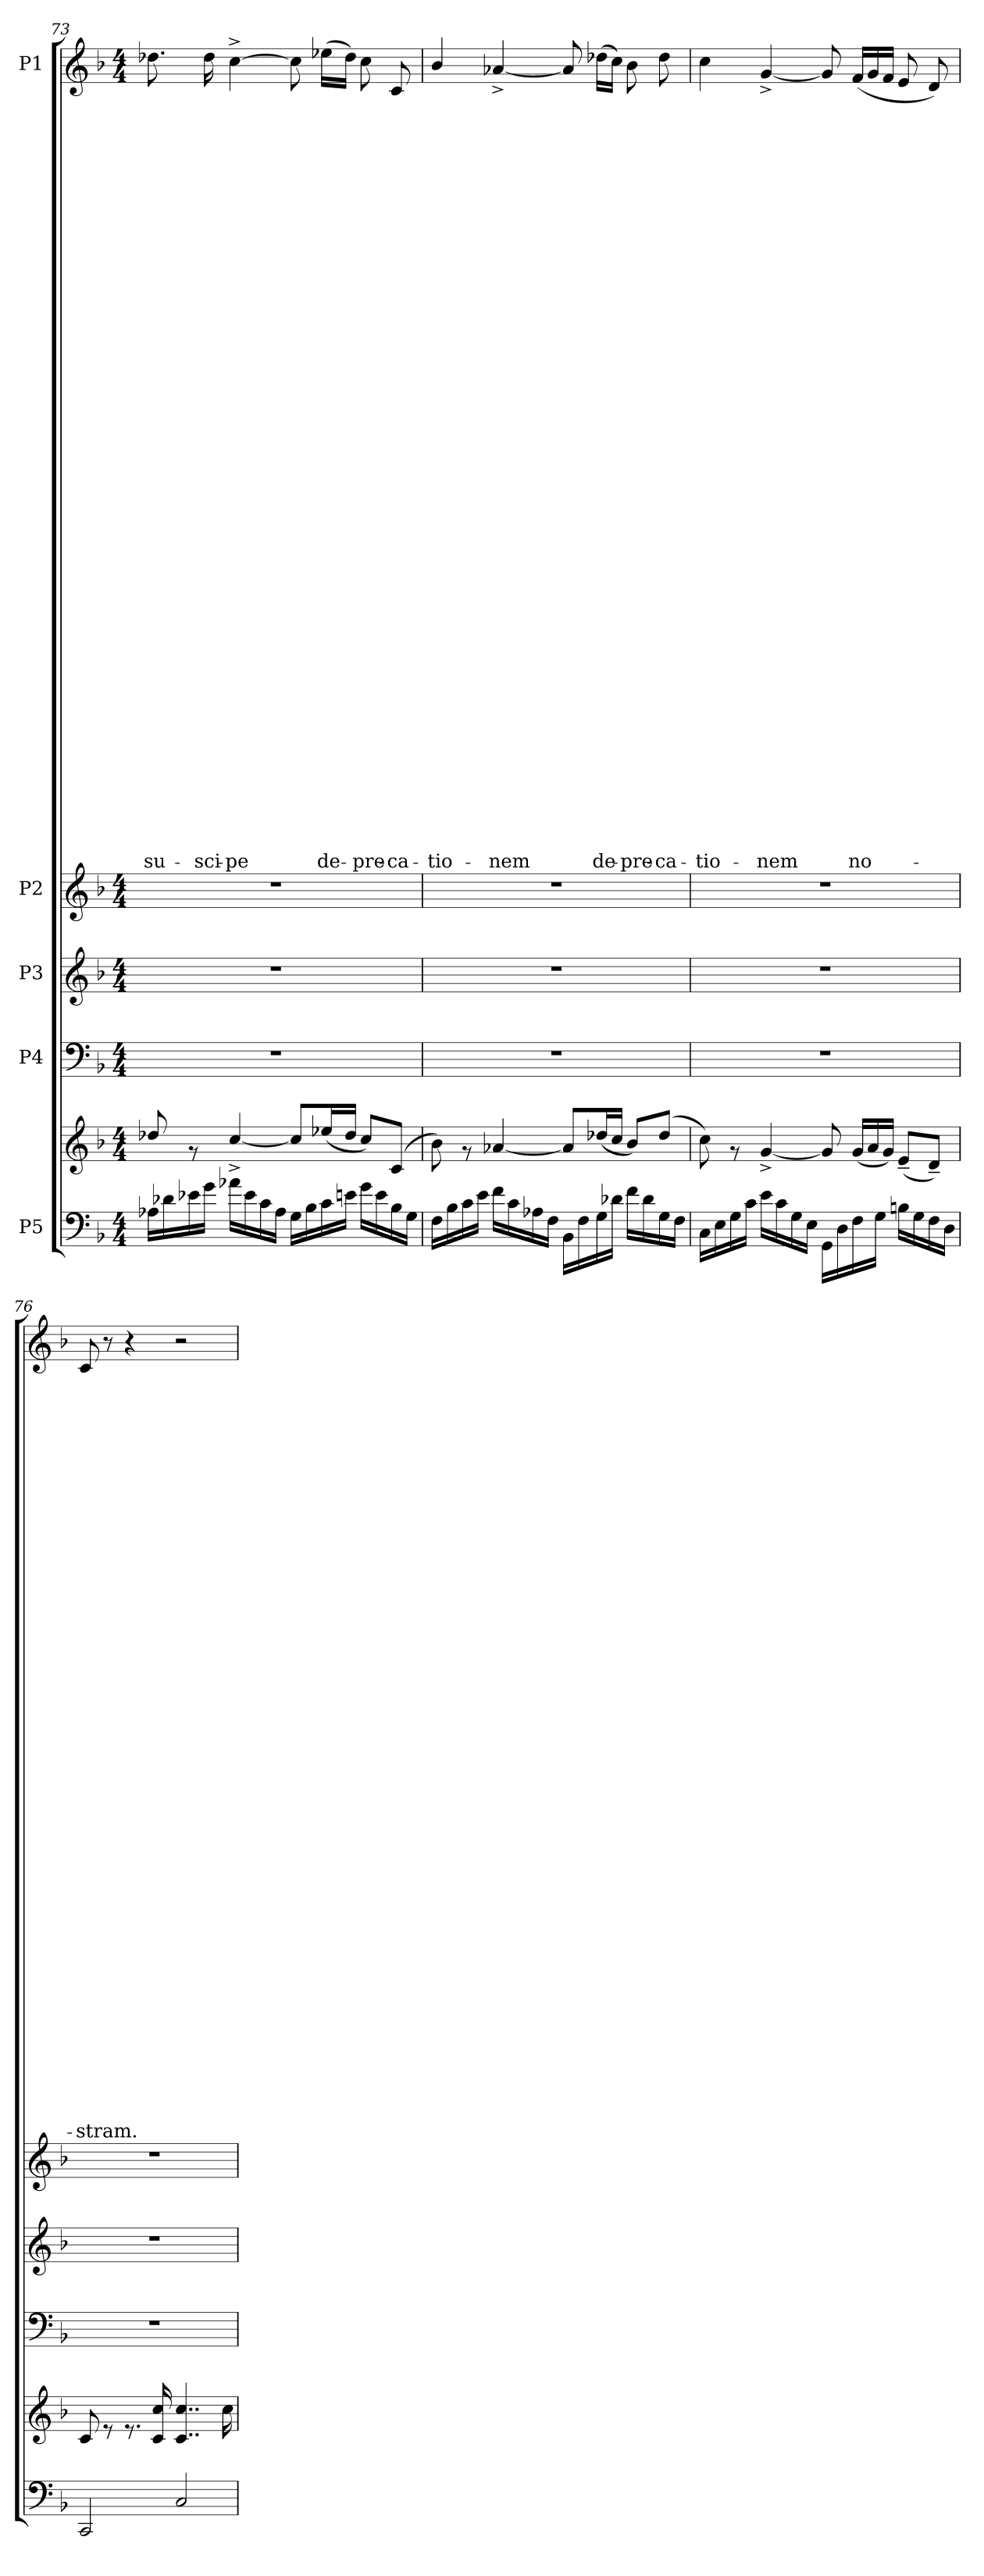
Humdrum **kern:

**kern	**kern	**kern	**kern	**kern	**kern	**text	**text	**text	**text	**text	**text	**text	**text	**text	**text	**text	**text	**text	**text	**text	**text	**text	**text	**text	**text	**text	**text	**text	**text	**text	**text	**text	**text	**text	**text	**text	**text	**text	**text	**text	**text	**text	**text	**text	**text	**text
*part5	*part5	*part4	*part3	*part2	*part1	*part1	*part1	*part1	*part1	*part1	*part1	*part1	*part1	*part1	*part1	*part1	*part1	*part1	*part1	*part1	*part1	*part1	*part1	*part1	*part1	*part1	*part1	*part1	*part1	*part1	*part1	*part1	*part1	*part1	*part1	*part1	*part1	*part1	*part1	*part1	*part1	*part1	*part1	*part1	*part1	*part1
*staff6	*staff5	*staff4	*staff3	*staff2	*staff1	*staff1	*staff1	*staff1	*staff1	*staff1	*staff1	*staff1	*staff1	*staff1	*staff1	*staff1	*staff1	*staff1	*staff1	*staff1	*staff1	*staff1	*staff1	*staff1	*staff1	*staff1	*staff1	*staff1	*staff1	*staff1	*staff1	*staff1	*staff1	*staff1	*staff1	*staff1	*staff1	*staff1	*staff1	*staff1	*staff1	*staff1	*staff1	*staff1	*staff1	*staff1
*I"P5	*	*I"P4	*I"P3	*I"P2	*I"P1	*	*	*	*	*	*	*	*	*	*	*	*	*	*	*	*	*	*	*	*	*	*	*	*	*	*	*	*	*	*	*	*	*	*	*	*	*	*	*	*	*
*clefF4	*clefG2	*clefF4	*clefG2	*clefG2	*clefG2	*	*	*	*	*	*	*	*	*	*	*	*	*	*	*	*	*	*	*	*	*	*	*	*	*	*	*	*	*	*	*	*	*	*	*	*	*	*	*	*	*
*	*	*	*ITrd7c12	*	*	*	*	*	*	*	*	*	*	*	*	*	*	*	*	*	*	*	*	*	*	*	*	*	*	*	*	*	*	*	*	*	*	*	*	*	*	*	*	*	*	*
*k[b-]	*k[b-]	*k[b-]	*k[b-]	*k[b-]	*k[b-]	*	*	*	*	*	*	*	*	*	*	*	*	*	*	*	*	*	*	*	*	*	*	*	*	*	*	*	*	*	*	*	*	*	*	*	*	*	*	*	*	*
*F:	*F:	*F:	*F:	*F:	*F:	*	*	*	*	*	*	*	*	*	*	*	*	*	*	*	*	*	*	*	*	*	*	*	*	*	*	*	*	*	*	*	*	*	*	*	*	*	*	*	*	*
*M4/4	*M4/4	*M4/4	*M4/4	*M4/4	*M4/4	*	*	*	*	*	*	*	*	*	*	*	*	*	*	*	*	*	*	*	*	*	*	*	*	*	*	*	*	*	*	*	*	*	*	*	*	*	*	*	*	*
=73	=73	=73	=73	=73	=73	=73	=73	=73	=73	=73	=73	=73	=73	=73	=73	=73	=73	=73	=73	=73	=73	=73	=73	=73	=73	=73	=73	=73	=73	=73	=73	=73	=73	=73	=73	=73	=73	=73	=73	=73	=73	=73	=73	=73	=73	=73
*^	*^	*	*	*	*	*	*	*	*	*	*	*	*	*	*	*	*	*	*	*	*	*	*	*	*	*	*	*	*	*	*	*	*	*	*	*	*	*	*	*	*	*	*	*	*	*
!	!	!	!	!	!	!	!	!	!	!	!	!	!	!	!	!	!	!	!	!	!	!	!	!	!	!	!	!	!	!	!	!	!	!	!	!	!	!	!	!	!	!	!	!	!	!	!	!LO:LY:b
16A-i\LL	1ryy	1ryy	8dd-i/	1r	1r	1r	8.dd-i\	.	.	.	.	.	.	.	.	.	.	.	.	.	.	.	.	.	.	.	.	.	.	.	.	.	.	.	.	.	.	.	.	.	.	.	.	.	.	.	.	su-
16d-i\	.	.	.	.	.	.	.	.	.	.	.	.	.	.	.	.	.	.	.	.	.	.	.	.	.	.	.	.	.	.	.	.	.	.	.	.	.	.	.	.	.	.	.	.	.	.	.	.
16e-i\	.	.	8r	.	.	.	.	.	.	.	.	.	.	.	.	.	.	.	.	.	.	.	.	.	.	.	.	.	.	.	.	.	.	.	.	.	.	.	.	.	.	.	.	.	.	.	.	.
!	!	!	!	!	!	!	!	!	!	!	!	!	!	!	!	!	!	!	!	!	!	!	!	!	!	!	!	!	!	!	!	!	!	!	!	!	!	!	!	!	!	!	!	!	!	!	!	!LO:LY:b
16g\JJ	.	.	.	.	.	.	16dd-\	.	.	.	.	.	.	.	.	.	.	.	.	.	.	.	.	.	.	.	.	.	.	.	.	.	.	.	.	.	.	.	.	.	.	.	.	.	.	.	.	-sci-
!	!	!	!	!	!	!	!	!	!	!	!	!	!	!	!	!	!	!	!	!	!	!	!	!	!	!	!	!	!	!	!	!	!	!	!	!	!	!	!	!	!	!	!	!	!	!	!	!LO:LY:b
16a-i\LL	.	.	[>4cc^>/	.	.	.	[>4cc^>\	.	.	.	.	.	.	.	.	.	.	.	.	.	.	.	.	.	.	.	.	.	.	.	.	.	.	.	.	.	.	.	.	.	.	.	.	.	.	.	.	-pe
16e-\	.	.	.	.	.	.	.	.	.	.	.	.	.	.	.	.	.	.	.	.	.	.	.	.	.	.	.	.	.	.	.	.	.	.	.	.	.	.	.	.	.	.	.	.	.	.	.	.
16c\	.	.	.	.	.	.	.	.	.	.	.	.	.	.	.	.	.	.	.	.	.	.	.	.	.	.	.	.	.	.	.	.	.	.	.	.	.	.	.	.	.	.	.	.	.	.	.	.
16A-\JJ	.	.	.	.	.	.	.	.	.	.	.	.	.	.	.	.	.	.	.	.	.	.	.	.	.	.	.	.	.	.	.	.	.	.	.	.	.	.	.	.	.	.	.	.	.	.	.	.
16G\LL	.	.	8cc/L]	.	.	.	8cc\]	.	.	.	.	.	.	.	.	.	.	.	.	.	.	.	.	.	.	.	.	.	.	.	.	.	.	.	.	.	.	.	.	.	.	.	.	.	.	.	.	.
16B-\	.	.	.	.	.	.	.	.	.	.	.	.	.	.	.	.	.	.	.	.	.	.	.	.	.	.	.	.	.	.	.	.	.	.	.	.	.	.	.	.	.	.	.	.	.	.	.	.
!	!	!	!	!	!	!	!	!	!	!	!	!	!	!	!	!	!	!	!	!	!	!	!	!	!	!	!	!	!	!	!	!	!	!	!	!	!	!	!	!	!	!	!	!	!	!	!	!LO:LY:b
16c\	.	.	(>16ee-i/L	.	.	.	(>16ee-i\LL	.	.	.	.	.	.	.	.	.	.	.	.	.	.	.	.	.	.	.	.	.	.	.	.	.	.	.	.	.	.	.	.	.	.	.	.	.	.	.	.	de-
16en\JJ	.	.	16dd-/JJ	.	.	.	16dd-\JJ)	.	.	.	.	.	.	.	.	.	.	.	.	.	.	.	.	.	.	.	.	.	.	.	.	.	.	.	.	.	.	.	.	.	.	.	.	.	.	.	.	.
!	!	!	!	!	!	!	!	!	!	!	!	!	!	!	!	!	!	!	!	!	!	!	!	!	!	!	!	!	!	!	!	!	!	!	!	!	!	!	!	!	!	!	!	!	!	!	!	!LO:LY:b
16g\LL	.	.	8cc/L)	.	.	.	8cc\	.	.	.	.	.	.	.	.	.	.	.	.	.	.	.	.	.	.	.	.	.	.	.	.	.	.	.	.	.	.	.	.	.	.	.	.	.	.	.	.	-pre-
16e\	.	.	.	.	.	.	.	.	.	.	.	.	.	.	.	.	.	.	.	.	.	.	.	.	.	.	.	.	.	.	.	.	.	.	.	.	.	.	.	.	.	.	.	.	.	.	.	.
!	!	!	!	!	!	!	!	!	!	!	!	!	!	!	!	!	!	!	!	!	!	!	!	!	!	!	!	!	!	!	!	!	!	!	!	!	!	!	!	!	!	!	!	!	!	!	!	!LO:LY:b
16B-\	.	.	(<8c/J	.	.	.	8c/	.	.	.	.	.	.	.	.	.	.	.	.	.	.	.	.	.	.	.	.	.	.	.	.	.	.	.	.	.	.	.	.	.	.	.	.	.	.	.	.	-ca-
16G\JJ	.	.	.	.	.	.	.	.	.	.	.	.	.	.	.	.	.	.	.	.	.	.	.	.	.	.	.	.	.	.	.	.	.	.	.	.	.	.	.	.	.	.	.	.	.	.	.	.
=74	=74	=74	=74	=74	=74	=74	=74	=74	=74	=74	=74	=74	=74	=74	=74	=74	=74	=74	=74	=74	=74	=74	=74	=74	=74	=74	=74	=74	=74	=74	=74	=74	=74	=74	=74	=74	=74	=74	=74	=74	=74	=74	=74	=74	=74	=74	=74	=74
!	!	!	!	!	!	!	!	!	!	!	!	!	!	!	!	!	!	!	!	!	!	!	!	!	!	!	!	!	!	!	!	!	!	!	!	!	!	!	!	!	!	!	!	!	!	!	!	!LO:LY:b
16F\LL	1ryy	1ryy	8b-\)	1r	1r	1r	4b-/	.	.	.	.	.	.	.	.	.	.	.	.	.	.	.	.	.	.	.	.	.	.	.	.	.	.	.	.	.	.	.	.	.	.	.	.	.	.	.	.	-tio-
16B-\	.	.	.	.	.	.	.	.	.	.	.	.	.	.	.	.	.	.	.	.	.	.	.	.	.	.	.	.	.	.	.	.	.	.	.	.	.	.	.	.	.	.	.	.	.	.	.	.
16c\	.	.	8r	.	.	.	.	.	.	.	.	.	.	.	.	.	.	.	.	.	.	.	.	.	.	.	.	.	.	.	.	.	.	.	.	.	.	.	.	.	.	.	.	.	.	.	.	.
16e\JJ	.	.	.	.	.	.	.	.	.	.	.	.	.	.	.	.	.	.	.	.	.	.	.	.	.	.	.	.	.	.	.	.	.	.	.	.	.	.	.	.	.	.	.	.	.	.	.	.
!	!	!	!	!	!	!	!	!	!	!	!	!	!	!	!	!	!	!	!	!	!	!	!	!	!	!	!	!	!	!	!	!	!	!	!	!	!	!	!	!	!	!	!	!	!	!	!	!LO:LY:b
16f\LL	.	.	[>4a-i/	.	.	.	[<4a-i^</	.	.	.	.	.	.	.	.	.	.	.	.	.	.	.	.	.	.	.	.	.	.	.	.	.	.	.	.	.	.	.	.	.	.	.	.	.	.	.	.	-nem
16c\	.	.	.	.	.	.	.	.	.	.	.	.	.	.	.	.	.	.	.	.	.	.	.	.	.	.	.	.	.	.	.	.	.	.	.	.	.	.	.	.	.	.	.	.	.	.	.	.
16A-i\	.	.	.	.	.	.	.	.	.	.	.	.	.	.	.	.	.	.	.	.	.	.	.	.	.	.	.	.	.	.	.	.	.	.	.	.	.	.	.	.	.	.	.	.	.	.	.	.
16F\JJ	.	.	.	.	.	.	.	.	.	.	.	.	.	.	.	.	.	.	.	.	.	.	.	.	.	.	.	.	.	.	.	.	.	.	.	.	.	.	.	.	.	.	.	.	.	.	.	.
16BB-\LL	.	.	8a-/L]	.	.	.	8a-/]	.	.	.	.	.	.	.	.	.	.	.	.	.	.	.	.	.	.	.	.	.	.	.	.	.	.	.	.	.	.	.	.	.	.	.	.	.	.	.	.	.
16F\	.	.	.	.	.	.	.	.	.	.	.	.	.	.	.	.	.	.	.	.	.	.	.	.	.	.	.	.	.	.	.	.	.	.	.	.	.	.	.	.	.	.	.	.	.	.	.	.
!	!	!	!	!	!	!	!	!	!	!	!	!	!	!	!	!	!	!	!	!	!	!	!	!	!	!	!	!	!	!	!	!	!	!	!	!	!	!	!	!	!	!	!	!	!	!	!	!LO:LY:b
16G\	.	.	(>16dd-i/L	.	.	.	(>16dd-i\LL	.	.	.	.	.	.	.	.	.	.	.	.	.	.	.	.	.	.	.	.	.	.	.	.	.	.	.	.	.	.	.	.	.	.	.	.	.	.	.	.	de-
16d-i\JJ	.	.	16cc/JJ	.	.	.	16cc\JJ)	.	.	.	.	.	.	.	.	.	.	.	.	.	.	.	.	.	.	.	.	.	.	.	.	.	.	.	.	.	.	.	.	.	.	.	.	.	.	.	.	.
!	!	!	!	!	!	!	!	!	!	!	!	!	!	!	!	!	!	!	!	!	!	!	!	!	!	!	!	!	!	!	!	!	!	!	!	!	!	!	!	!	!	!	!	!	!	!	!	!LO:LY:b
16f\LL	.	.	8b-/L)	.	.	.	8b-\	.	.	.	.	.	.	.	.	.	.	.	.	.	.	.	.	.	.	.	.	.	.	.	.	.	.	.	.	.	.	.	.	.	.	.	.	.	.	.	.	-pre-
16d-\	.	.	.	.	.	.	.	.	.	.	.	.	.	.	.	.	.	.	.	.	.	.	.	.	.	.	.	.	.	.	.	.	.	.	.	.	.	.	.	.	.	.	.	.	.	.	.	.
!	!	!	!	!	!	!	!	!	!	!	!	!	!	!	!	!	!	!	!	!	!	!	!	!	!	!	!	!	!	!	!	!	!	!	!	!	!	!	!	!	!	!	!	!	!	!	!	!LO:LY:b
16G\	.	.	(<8dd-/J	.	.	.	8dd-\	.	.	.	.	.	.	.	.	.	.	.	.	.	.	.	.	.	.	.	.	.	.	.	.	.	.	.	.	.	.	.	.	.	.	.	.	.	.	.	.	-ca-
16F\JJ	.	.	.	.	.	.	.	.	.	.	.	.	.	.	.	.	.	.	.	.	.	.	.	.	.	.	.	.	.	.	.	.	.	.	.	.	.	.	.	.	.	.	.	.	.	.	.	.
!!LO:LB:g=z
=75	=75	=75	=75	=75	=75	=75	=75	=75	=75	=75	=75	=75	=75	=75	=75	=75	=75	=75	=75	=75	=75	=75	=75	=75	=75	=75	=75	=75	=75	=75	=75	=75	=75	=75	=75	=75	=75	=75	=75	=75	=75	=75	=75	=75	=75	=75	=75	=75
!	!	!	!	!	!	!	!	!	!	!	!	!	!	!	!	!	!	!	!	!	!	!	!	!	!	!	!	!	!	!	!	!	!	!	!	!	!	!	!	!	!	!	!	!	!	!	!	!LO:LY:b
16C\LL	1ryy	1ryy	8cc\)	1r	1r	1r	4cc\	.	.	.	.	.	.	.	.	.	.	.	.	.	.	.	.	.	.	.	.	.	.	.	.	.	.	.	.	.	.	.	.	.	.	.	.	.	.	.	.	-tio-
16E\	.	.	.	.	.	.	.	.	.	.	.	.	.	.	.	.	.	.	.	.	.	.	.	.	.	.	.	.	.	.	.	.	.	.	.	.	.	.	.	.	.	.	.	.	.	.	.	.
16G\	.	.	8r	.	.	.	.	.	.	.	.	.	.	.	.	.	.	.	.	.	.	.	.	.	.	.	.	.	.	.	.	.	.	.	.	.	.	.	.	.	.	.	.	.	.	.	.	.
16c\JJ	.	.	.	.	.	.	.	.	.	.	.	.	.	.	.	.	.	.	.	.	.	.	.	.	.	.	.	.	.	.	.	.	.	.	.	.	.	.	.	.	.	.	.	.	.	.	.	.
!	!	!	!	!	!	!	!	!	!	!	!	!	!	!	!	!	!	!	!	!	!	!	!	!	!	!	!	!	!	!	!	!	!	!	!	!	!	!	!	!	!	!	!	!	!	!	!	!LO:LY:b
16e\LL	.	.	[>4g^</	.	.	.	[<4g^</	.	.	.	.	.	.	.	.	.	.	.	.	.	.	.	.	.	.	.	.	.	.	.	.	.	.	.	.	.	.	.	.	.	.	.	.	.	.	.	.	-nem
16c\	.	.	.	.	.	.	.	.	.	.	.	.	.	.	.	.	.	.	.	.	.	.	.	.	.	.	.	.	.	.	.	.	.	.	.	.	.	.	.	.	.	.	.	.	.	.	.	.
16G\	.	.	.	.	.	.	.	.	.	.	.	.	.	.	.	.	.	.	.	.	.	.	.	.	.	.	.	.	.	.	.	.	.	.	.	.	.	.	.	.	.	.	.	.	.	.	.	.
16E\JJ	.	.	.	.	.	.	.	.	.	.	.	.	.	.	.	.	.	.	.	.	.	.	.	.	.	.	.	.	.	.	.	.	.	.	.	.	.	.	.	.	.	.	.	.	.	.	.	.
16GG\LL	.	.	8g/]	.	.	.	8g/]	.	.	.	.	.	.	.	.	.	.	.	.	.	.	.	.	.	.	.	.	.	.	.	.	.	.	.	.	.	.	.	.	.	.	.	.	.	.	.	.	.
16D\	.	.	.	.	.	.	.	.	.	.	.	.	.	.	.	.	.	.	.	.	.	.	.	.	.	.	.	.	.	.	.	.	.	.	.	.	.	.	.	.	.	.	.	.	.	.	.	.
*	*	*	*Xtuplet	*	*	*	*Xtuplet	*	*	*	*	*	*	*	*	*	*	*	*	*	*	*	*	*	*	*	*	*	*	*	*	*	*	*	*	*	*	*	*	*	*	*	*	*	*	*	*	*
!	!	!	!	!	!	!	!	!	!	!	!	!	!	!	!	!	!	!	!	!	!	!	!	!	!	!	!	!	!	!	!	!	!	!	!	!	!	!	!	!	!	!	!	!	!	!	!	!LO:LY:b
16F\	.	.	(>24g/LL	.	.	.	(<24f/LL	.	.	.	.	.	.	.	.	.	.	.	.	.	.	.	.	.	.	.	.	.	.	.	.	.	.	.	.	.	.	.	.	.	.	.	.	.	.	.	.	no-
.	.	.	24a/	.	.	.	24g/	.	.	.	.	.	.	.	.	.	.	.	.	.	.	.	.	.	.	.	.	.	.	.	.	.	.	.	.	.	.	.	.	.	.	.	.	.	.	.	.	.
16G\JJ	.	.	.	.	.	.	.	.	.	.	.	.	.	.	.	.	.	.	.	.	.	.	.	.	.	.	.	.	.	.	.	.	.	.	.	.	.	.	.	.	.	.	.	.	.	.	.	.
.	.	.	24g/JJ)	.	.	.	24f/JJ	.	.	.	.	.	.	.	.	.	.	.	.	.	.	.	.	.	.	.	.	.	.	.	.	.	.	.	.	.	.	.	.	.	.	.	.	.	.	.	.	.
16Bn\LL	.	.	(>8e~</L	.	.	.	8e/	.	.	.	.	.	.	.	.	.	.	.	.	.	.	.	.	.	.	.	.	.	.	.	.	.	.	.	.	.	.	.	.	.	.	.	.	.	.	.	.	.
16G\	.	.	.	.	.	.	.	.	.	.	.	.	.	.	.	.	.	.	.	.	.	.	.	.	.	.	.	.	.	.	.	.	.	.	.	.	.	.	.	.	.	.	.	.	.	.	.	.
16F\	.	.	8d~</J)	.	.	.	8d/)	.	.	.	.	.	.	.	.	.	.	.	.	.	.	.	.	.	.	.	.	.	.	.	.	.	.	.	.	.	.	.	.	.	.	.	.	.	.	.	.	.
16D\JJ	.	.	.	.	.	.	.	.	.	.	.	.	.	.	.	.	.	.	.	.	.	.	.	.	.	.	.	.	.	.	.	.	.	.	.	.	.	.	.	.	.	.	.	.	.	.	.	.
=76	=76	=76	=76	=76	=76	=76	=76	=76	=76	=76	=76	=76	=76	=76	=76	=76	=76	=76	=76	=76	=76	=76	=76	=76	=76	=76	=76	=76	=76	=76	=76	=76	=76	=76	=76	=76	=76	=76	=76	=76	=76	=76	=76	=76	=76	=76	=76	=76
!	!	!	!	!	!	!	!	!	!	!	!	!	!	!	!	!	!	!	!	!	!	!	!	!	!	!	!	!	!	!	!	!	!	!	!	!	!	!	!	!	!	!	!	!	!	!	!	!LO:LY:b
2CC/	1ryy	1ryy	8c/	1r	1r	1r	8c/	.	.	.	.	.	.	.	.	.	.	.	.	.	.	.	.	.	.	.	.	.	.	.	.	.	.	.	.	.	.	.	.	.	.	.	.	.	.	.	.	-stram.
.	.	.	8r	.	.	.	8r	.	.	.	.	.	.	.	.	.	.	.	.	.	.	.	.	.	.	.	.	.	.	.	.	.	.	.	.	.	.	.	.	.	.	.	.	.	.	.	.	.
.	.	.	8.r	.	.	.	4r	.	.	.	.	.	.	.	.	.	.	.	.	.	.	.	.	.	.	.	.	.	.	.	.	.	.	.	.	.	.	.	.	.	.	.	.	.	.	.	.	.
.	.	.	16c/ 16cc/	.	.	.	.	.	.	.	.	.	.	.	.	.	.	.	.	.	.	.	.	.	.	.	.	.	.	.	.	.	.	.	.	.	.	.	.	.	.	.	.	.	.	.	.	.
2C/	.	.	4..c/ 4..cc/	.	.	.	2r	.	.	.	.	.	.	.	.	.	.	.	.	.	.	.	.	.	.	.	.	.	.	.	.	.	.	.	.	.	.	.	.	.	.	.	.	.	.	.	.	.
.	.	.	16cc\	.	.	.	.	.	.	.	.	.	.	.	.	.	.	.	.	.	.	.	.	.	.	.	.	.	.	.	.	.	.	.	.	.	.	.	.	.	.	.	.	.	.	.	.	.
*v	*v	*	*	*	*	*	*	*	*	*	*	*	*	*	*	*	*	*	*	*	*	*	*	*	*	*	*	*	*	*	*	*	*	*	*	*	*	*	*	*	*	*	*	*	*	*	*	*
*	*v	*v	*	*	*	*	*	*	*	*	*	*	*	*	*	*	*	*	*	*	*	*	*	*	*	*	*	*	*	*	*	*	*	*	*	*	*	*	*	*	*	*	*	*	*	*	*
=	=	=	=	=	=	=	=	=	=	=	=	=	=	=	=	=	=	=	=	=	=	=	=	=	=	=	=	=	=	=	=	=	=	=	=	=	=	=	=	=	=	=	=	=	=	=
*-	*-	*-	*-	*-	*-	*-	*-	*-	*-	*-	*-	*-	*-	*-	*-	*-	*-	*-	*-	*-	*-	*-	*-	*-	*-	*-	*-	*-	*-	*-	*-	*-	*-	*-	*-	*-	*-	*-	*-	*-	*-	*-	*-	*-	*-	*-
